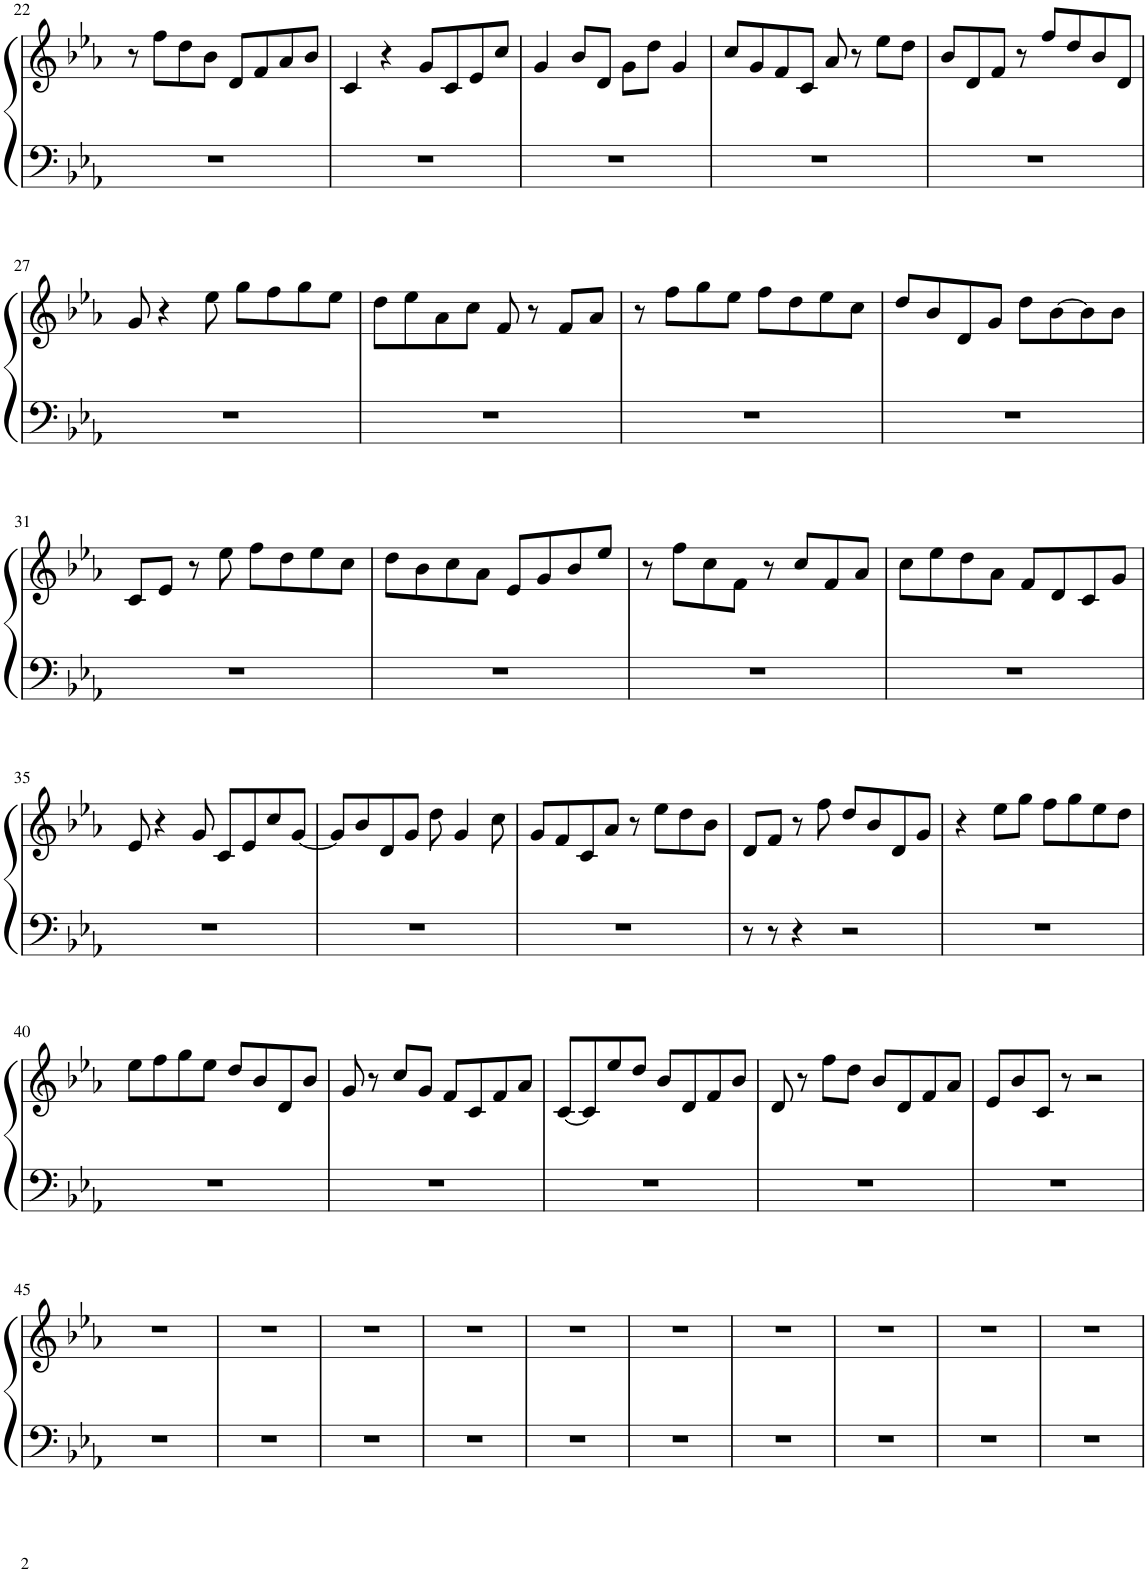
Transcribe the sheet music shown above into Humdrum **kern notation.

**kern	**kern
*part1	*part1
*staff2	*staff1
*I"Arpa	*
*I'Arp.	*
!!LO:PB:g=z
*clefF4	*clefG2
*k[b-e-a-]	*k[b-e-a-]
*M4/4	*M4/4
=22	=22
1r	8r
.	8ff\L
.	8dd\
.	8b-\J
.	8d/L
.	8f/
.	8a-/
.	8b-/J
=23	=23
1r	4c/
.	4r
.	8g/L
.	8c/
.	8e-/
.	8cc/J
=24	=24
1r	4g/
.	8b-/L
.	8d/J
.	8g\L
.	8dd\J
.	4g/
=25	=25
1r	8cc/L
.	8g/
.	8f/
.	8c/J
.	8a-/
.	8r
.	8ee-\L
.	8dd\J
=26	=26
1r	8b-/L
.	8d/
.	8f/J
.	8r
.	8ff/L
.	8dd/
.	8b-/
.	8d/J
!!LO:LB:g=z
=27	=27
1r	8g/
.	4r
.	8ee-\
.	8gg\L
.	8ff\
.	8gg\
.	8ee-\J
=28	=28
1r	8dd\L
.	8ee-\
.	8a-\
.	8cc\J
.	8f/
.	8r
.	8f/L
.	8a-/J
=29	=29
1r	8r
.	8ff\L
.	8gg\
.	8ee-\J
.	8ff\L
.	8dd\
.	8ee-\
.	8cc\J
=30	=30
1r	8dd/L
.	8b-/
.	8d/
.	8g/J
.	8dd\L
.	[8b-\
.	8b-\]
.	8b-\J
!!LO:LB:g=z
=31	=31
1r	8c/L
.	8e-/J
.	8r
.	8ee-\
.	8ff\L
.	8dd\
.	8ee-\
.	8cc\J
=32	=32
1r	8dd\L
.	8b-\
.	8cc\
.	8a-\J
.	8e-/L
.	8g/
.	8b-/
.	8ee-/J
=33	=33
1r	8r
.	8ff\L
.	8cc\
.	8f\J
.	8r
.	8cc/L
.	8f/
.	8a-/J
=34	=34
1r	8cc\L
.	8ee-\
.	8dd\
.	8a-\J
.	8f/L
.	8d/
.	8c/
.	8g/J
!!LO:LB:g=z
=35	=35
1r	8e-/
.	4r
.	8g/
.	8c/L
.	8e-/
.	8cc/
.	[8g/J
=36	=36
1r	8g/L]
.	8b-/
.	8d/
.	8g/J
.	8dd\
.	4g/
.	8cc\
=37	=37
1r	8g/L
.	8f/
.	8c/
.	8a-/J
.	8r
.	8ee-\L
.	8dd\
.	8b-\J
=38	=38
8r	8d/L
8r	8f/J
4r	8r
.	8ff\
2r	8dd/L
.	8b-/
.	8d/
.	8g/J
=39	=39
1r	4r
.	8ee-\L
.	8gg\J
.	8ff\L
.	8gg\
.	8ee-\
.	8dd\J
!!LO:LB:g=z
=40	=40
1r	8ee-\L
.	8ff\
.	8gg\
.	8ee-\J
.	8dd/L
.	8b-/
.	8d/
.	8b-/J
=41	=41
1r	8g/
.	8r
.	8cc/L
.	8g/J
.	8f/L
.	8c/
.	8f/
.	8a-/J
=42	=42
1r	[8c/L
.	8c/]
.	8ee-/
.	8dd/J
.	8b-/L
.	8d/
.	8f/
.	8b-/J
=43	=43
1r	8d/
.	8r
.	8ff\L
.	8dd\J
.	8b-/L
.	8d/
.	8f/
.	8a-/J
=44	=44
1r	8e-/L
.	8b-/
.	8c/J
.	8r
.	2r
!!LO:LB:g=z
=45	=45
1r	1r
=46	=46
1r	1r
=47	=47
1r	1r
=48	=48
1r	1r
=49	=49
1r	1r
=50	=50
1r	1r
=51	=51
1r	1r
=52	=52
1r	1r
=53	=53
1r	1r
=54	=54
1r	1r
=	=
*-	*-
